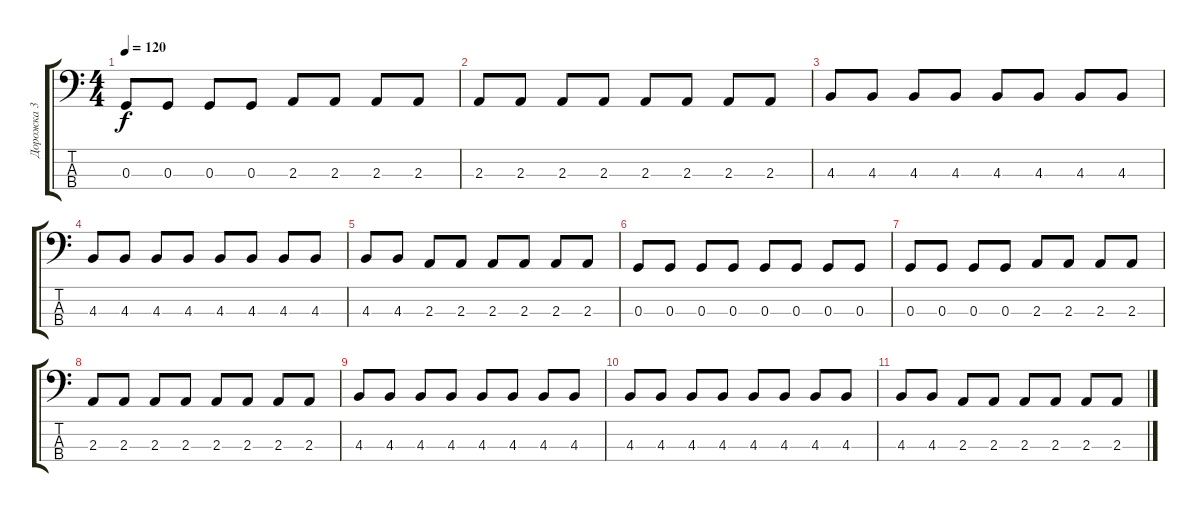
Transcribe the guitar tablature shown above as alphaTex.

\track ("Дорожка 3" "Дорожка 3") {instrument electricbasspick}
\staff {score tabs}
\tuning (F2 C2 G1 C1) {hide}
\ts (4 4)
\tempo 120
\clef f4
\ks c
0.3.8{dy f} 0.3.8 0.3.8 0.3.8 2.3.8 2.3.8 2.3.8 2.3.8 |
2.3.8 2.3.8 2.3.8 2.3.8 2.3.8 2.3.8 2.3.8 2.3.8 |
4.3.8 4.3.8 4.3.8 4.3.8 4.3.8 4.3.8 4.3.8 4.3.8 |
4.3.8 4.3.8 4.3.8 4.3.8 4.3.8 4.3.8 4.3.8 4.3.8 |
4.3.8 4.3.8 2.3.8 2.3.8 2.3.8 2.3.8 2.3.8 2.3.8 |
0.3.8 0.3.8 0.3.8 0.3.8 0.3.8 0.3.8 0.3.8 0.3.8 |
0.3.8 0.3.8 0.3.8 0.3.8 2.3.8 2.3.8 2.3.8 2.3.8 |
2.3.8 2.3.8 2.3.8 2.3.8 2.3.8 2.3.8 2.3.8 2.3.8 |
4.3.8 4.3.8 4.3.8 4.3.8 4.3.8 4.3.8 4.3.8 4.3.8 |
4.3.8 4.3.8 4.3.8 4.3.8 4.3.8 4.3.8 4.3.8 4.3.8 |
4.3.8 4.3.8 2.3.8 2.3.8 2.3.8 2.3.8 2.3.8 2.3.8
